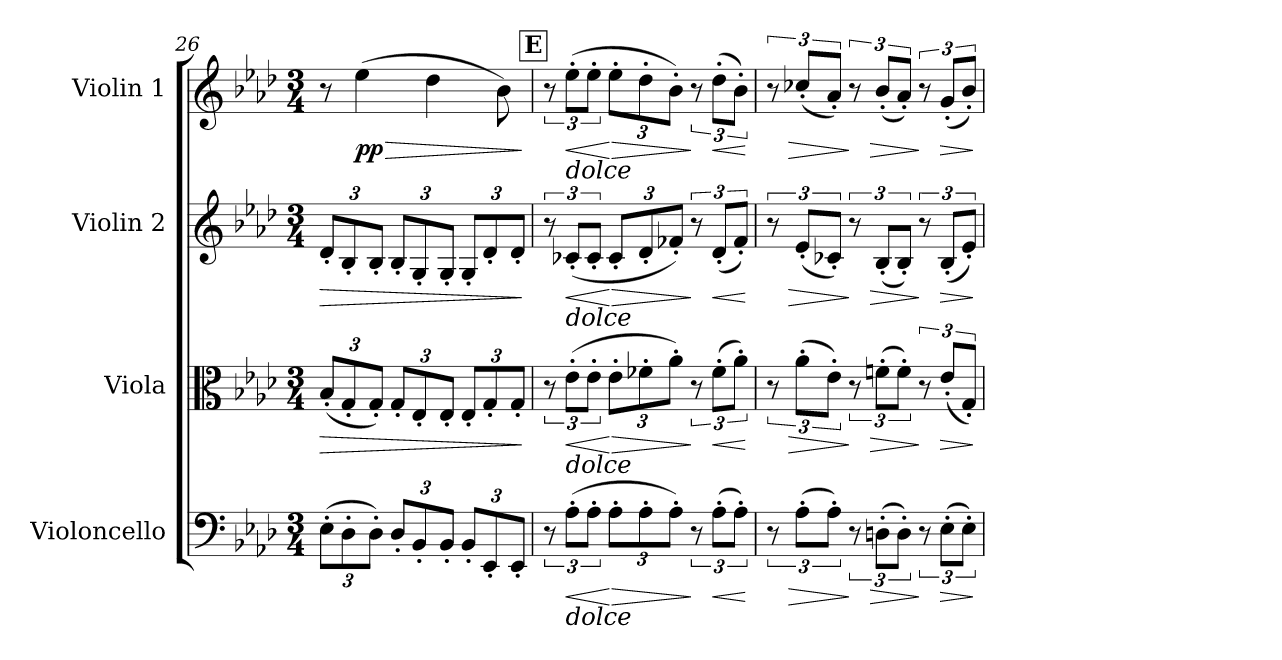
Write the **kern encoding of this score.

**kern	**dynam	**kern	**dynam	**kern	**dynam	**kern	**dynam
*part4	*part4	*part3	*part3	*part2	*part2	*part1	*part1
*staff4	*staff4	*staff3	*staff3	*staff2	*staff2	*staff1	*staff1
*I"Violoncello	*	*I"Viola	*	*I"Violin 2	*	*I"Violin 1	*
*I'Vc	*	*I'Vla	*	*I'Vln	*	*I'Vln	*
*clefF4	*	*clefC3	*	*clefG2	*	*clefG2	*
*k[b-e-a-d-]	*	*k[b-e-a-d-]	*	*k[b-e-a-d-]	*	*k[b-e-a-d-]	*
*M3/4	*	*M3/4	*	*M3/4	*	*M3/4	*
*Xbrackettup	*	*Xbrackettup	*	*	*	*	*
=26	=26	=26	=26	=26	=26	=26	=26
!	!	!	!LO:HP:b	!	!	!	!
*	*	*	*	*Xbrackettup	*	*	*
!	!	!	!	!	!LO:HP:b	!	!
(12E-'\L	.	(12B-'/L	>	12d-'/L	>	8r	.
12D-'\	.	12G'/	.	12B-'/	.	.	.
!	!	!	!	!	!	!	!LO:HP:b
!	!	!	!	!	!	!	!LO:DY:n=1:b
.	.	.	.	.	.	(4ee-\	> pp
12D-'\J)	.	12G'/J)	.	12B-'/J	.	.	.
12D-'/L	.	12G'/L	.	12B-'/L	.	.	.
12BB-'/	.	12E-'/	.	12G'/	.	.	.
.	.	.	.	.	.	4dd-\	.
12BB-'/J	.	12E-'/J	.	12G'/J	.	.	.
12BB-'/L	.	12E-'/L	.	12G'/L	.	.	.
12EE-'/	.	12G'/	.	12d-'/	.	.	.
.	.	.	.	.	.	8b-\)	.
12EE-'/J	.	12G'/J	.	12d-'/J	.	.	.
.	.	.	]	.	]	.	]
!!LO:PB:g=z
!!LO:REH:place=s1:a:B:cj:fs=14:t=E
=27	=27	=27	=27	=27	=27	=27	=27
*brackettup	*	*brackettup	*	*brackettup	*	*	*
12r	.	12r	.	12r	.	12r	.
!	!	!	!	!	!	!LO:TX:b:i:t=dolce	!
!	!	!	!	!LO:TX:b:i:t=dolce	!	!	!
!	!	!LO:TX:b:i:t=dolce	!	!	!	!	!
!LO:TX:b:i:t=dolce	!	!	!	!	!	!	!
!	!LO:HP:b	!	!LO:HP:b	!	!LO:HP:b	!	!LO:HP:b
(12A-'\L	<	(12e-'\L	<	(12c-X'/L	<	(12ee-'\L	<
12A-'\J	.	12e-'\J	.	12c-'/J	.	12ee-'\J	.
*Xbrackettup	*	*	*	*	*	*	*
!	!LO:HP:n=1:b	!	!	!	!	!	!
*	*	*Xbrackettup	*	*	*	*	*
!	!	!	!LO:HP:n=1:b	!	!	!	!
*	*	*	*	*Xbrackettup	*	*	*
!	!	!	!	!	!LO:HP:n=1:b	!	!
*	*	*	*	*	*	*Xbrackettup	*
!	!	!	!	!	!	!	!LO:HP:n=1:b
12A-'\L	[ >	12e-'\L	[ >	12c-'/L	[ >	12ee-'\L	[ >
12A-'\	.	12f-X'\	.	12d-'/	.	12dd-'\	.
12A-'\J)	.	12a-'\J)	.	12f-X'/J)	.	12b-'\J)	.
*brackettup	*	*brackettup	*	*brackettup	*	*brackettup	*
12r	]	12r	]	12r	]	12r	]
!	!LO:HP:b	!	!LO:HP:b	!	!LO:HP:b	!	!LO:HP:b
(12A-'\L	<	(12f-'\L	<	(12d-'/L	<	(12dd-'\L	<
12A-'\J)	.	12a-'\J)	.	12f-'/J)	.	12b-'\J)	.
.	[	.	[	.	[	.	[
=28	=28	=28	=28	=28	=28	=28	=28
12r	.	12r	.	12r	.	12r	.
!	!LO:HP:b	!	!LO:HP:b	!	!LO:HP:b	!	!LO:HP:b
(12A-'\L	>	(12a-'\L	>	(12e-'/L	>	(12cc-X'/L	>
12A-'\J)	.	12e-'\J)	.	12c-X'/J)	.	12a-'/J)	.
12r	]	12r	]	12r	]	12r	]
!	!LO:HP:b	!	!LO:HP:b	!	!LO:HP:b	!	!LO:HP:b
(12Dn'\L	>	(12fn'\L	>	(12B-'/L	>	(12b-'/L	>
12D'\J)	.	12f'\J)	.	12B-'/J)	.	12a-'/J)	.
12r	]	12r	]	12r	]	12r	]
!	!LO:HP:b	!	!LO:HP:b	!	!LO:HP:b	!	!LO:HP:b
(12E-'\L	>	(12e-'/L	>	(12B-'/L	>	(12g'/L	>
12E-'\J)	.	12G'/J)	.	12e-'/J)	.	12b-'/J)	.
.	]	.	]	.	]	.	]
=	=	=	=	=	=	=	=
*-	*-	*-	*-	*-	*-	*-	*-
